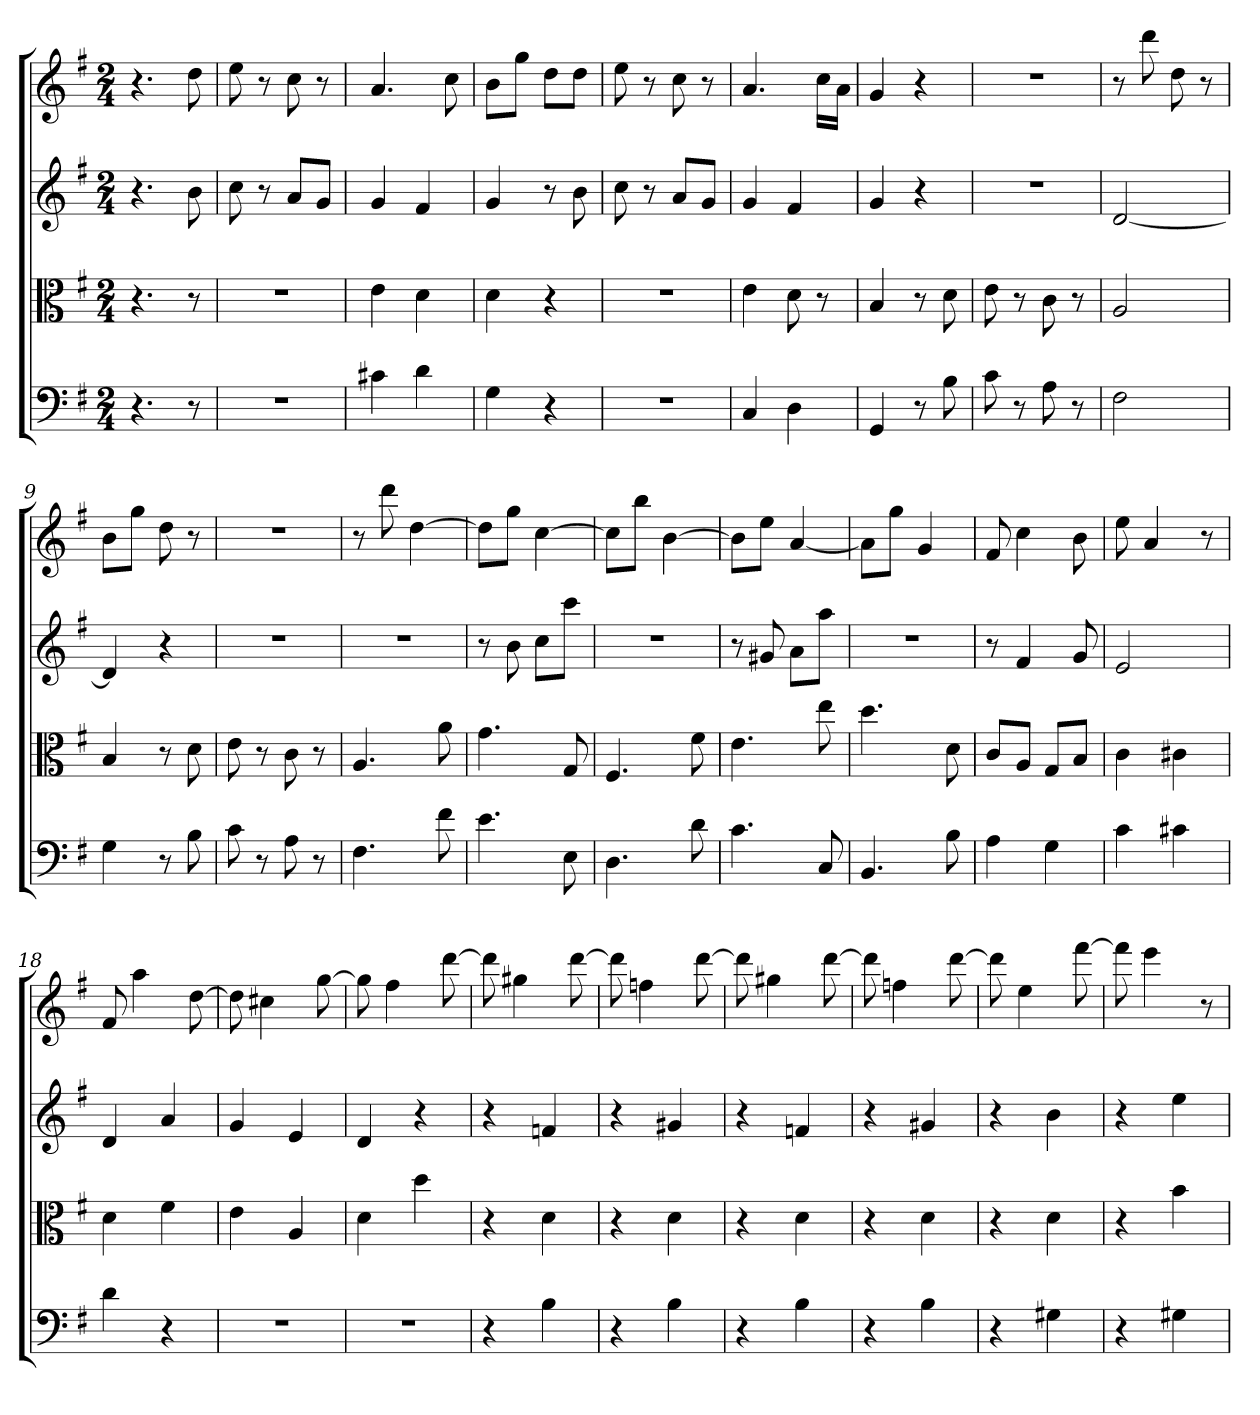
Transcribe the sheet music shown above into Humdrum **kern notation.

**kern	**kern	**kern	**kern
*part4	*part3	*part2	*part1
*staff4	*staff3	*staff2	*staff1
*clefF4	*clefC3	*clefG2	*clefG2
*k[f#]	*k[f#]	*k[f#]	*k[f#]
*G:	*G:	*G:	*G:
*M2/4	*M2/4	*M2/4	*M2/4
=	=	=	=
4.r	4.r	4.r	4.r
8r	8r	8b	8dd
=1	=1	=1	=1
2r	2r	8cc	8ee
.	.	8r	8r
.	.	8a/L	8cc
.	.	8g/J	8r
=2	=2	=2	=2
4c#X	4e	4g	4.a
4d	4d	4f#	.
.	.	.	8cc
=3	=3	=3	=3
4G	4d	4g	8b\L
.	.	.	8gg\J
4r	4r	8r	8dd\L
.	.	8b	8dd\J
=4	=4	=4	=4
2r	2r	8cc	8ee
.	.	8r	8r
.	.	8a/L	8cc
.	.	8g/J	8r
=5	=5	=5	=5
4C	4e	4g	4.a
4D	8d	4f#	.
.	8r	.	16cc\LL
.	.	.	16a\JJ
=6	=6	=6	=6
4GG	4B	4g	4g
8r	8r	4r	4r
8B	8d	.	.
=7	=7	=7	=7
8c	8e	2r	2r
8r	8r	.	.
8A	8c	.	.
8r	8r	.	.
=8	=8	=8	=8
2F#	2A	[2d	8r
.	.	.	8ddd
.	.	.	8dd
.	.	.	8r
=9	=9	=9	=9
4G	4B	4d]	8b\L
.	.	.	8gg\J
8r	8r	4r	8dd
8B	8d	.	8r
=10	=10	=10	=10
8c	8e	2r	2r
8r	8r	.	.
8A	8c	.	.
8r	8r	.	.
=11	=11	=11	=11
4.F#	4.A	2r	8r
.	.	.	8ddd
.	.	.	[4dd
8f#	8a	.	.
=12	=12	=12	=12
4.e	4.g	8r	8dd\L]
.	.	8b	8gg\J
.	.	8cc\L	[4cc
8E	8G	8ccc\J	.
=13	=13	=13	=13
4.D	4.F#	2r	8cc\L]
.	.	.	8bb\J
.	.	.	[4b
8d	8f#	.	.
=14	=14	=14	=14
4.c	4.e	8r	8b\L]
.	.	8g#X	8ee\J
.	.	8a\L	[4a
8C	8ee	8aa\J	.
=15	=15	=15	=15
4.BB	4.dd	2r	8a\L]
.	.	.	8gg\J
.	.	.	4g
8B	8d	.	.
=16	=16	=16	=16
4A	8c/L	8r	8f#
.	8A/J	4f#	4cc
4G	8G/L	.	.
.	8B/J	8g	8b
=17	=17	=17	=17
4c	4c	2e	8ee
.	.	.	4a
4c#X	4c#X	.	.
.	.	.	8r
=18	=18	=18	=18
4d	4d	4d	8f#
.	.	.	4aa
4r	4f#	4a	.
.	.	.	[8dd
=19	=19	=19	=19
2r	4e	4g	8dd]
.	.	.	4cc#X
.	4A	4e	.
.	.	.	[8gg
=20	=20	=20	=20
2r	4d	4d	8gg]
.	.	.	4ff#
.	4dd	4r	.
.	.	.	[8ddd
=21	=21	=21	=21
4r	4r	4r	8ddd]
.	.	.	4gg#X
4B	4d	4fn	.
.	.	.	[8ddd
=22	=22	=22	=22
4r	4r	4r	8ddd]
.	.	.	4ffn
4B	4d	4g#X	.
.	.	.	[8ddd
=23	=23	=23	=23
4r	4r	4r	8ddd]
.	.	.	4gg#X
4B	4d	4fn	.
.	.	.	[8ddd
=24	=24	=24	=24
4r	4r	4r	8ddd]
.	.	.	4ffn
4B	4d	4g#X	.
.	.	.	[8ddd
=25	=25	=25	=25
4r	4r	4r	8ddd]
.	.	.	4ee
4G#X	4d	4b	.
.	.	.	[8fff#
=26	=26	=26	=26
4r	4r	4r	8fff#]
.	.	.	4eee
4G#X	4b	4ee	.
.	.	.	8r
=	=	=	=
*-	*-	*-	*-
